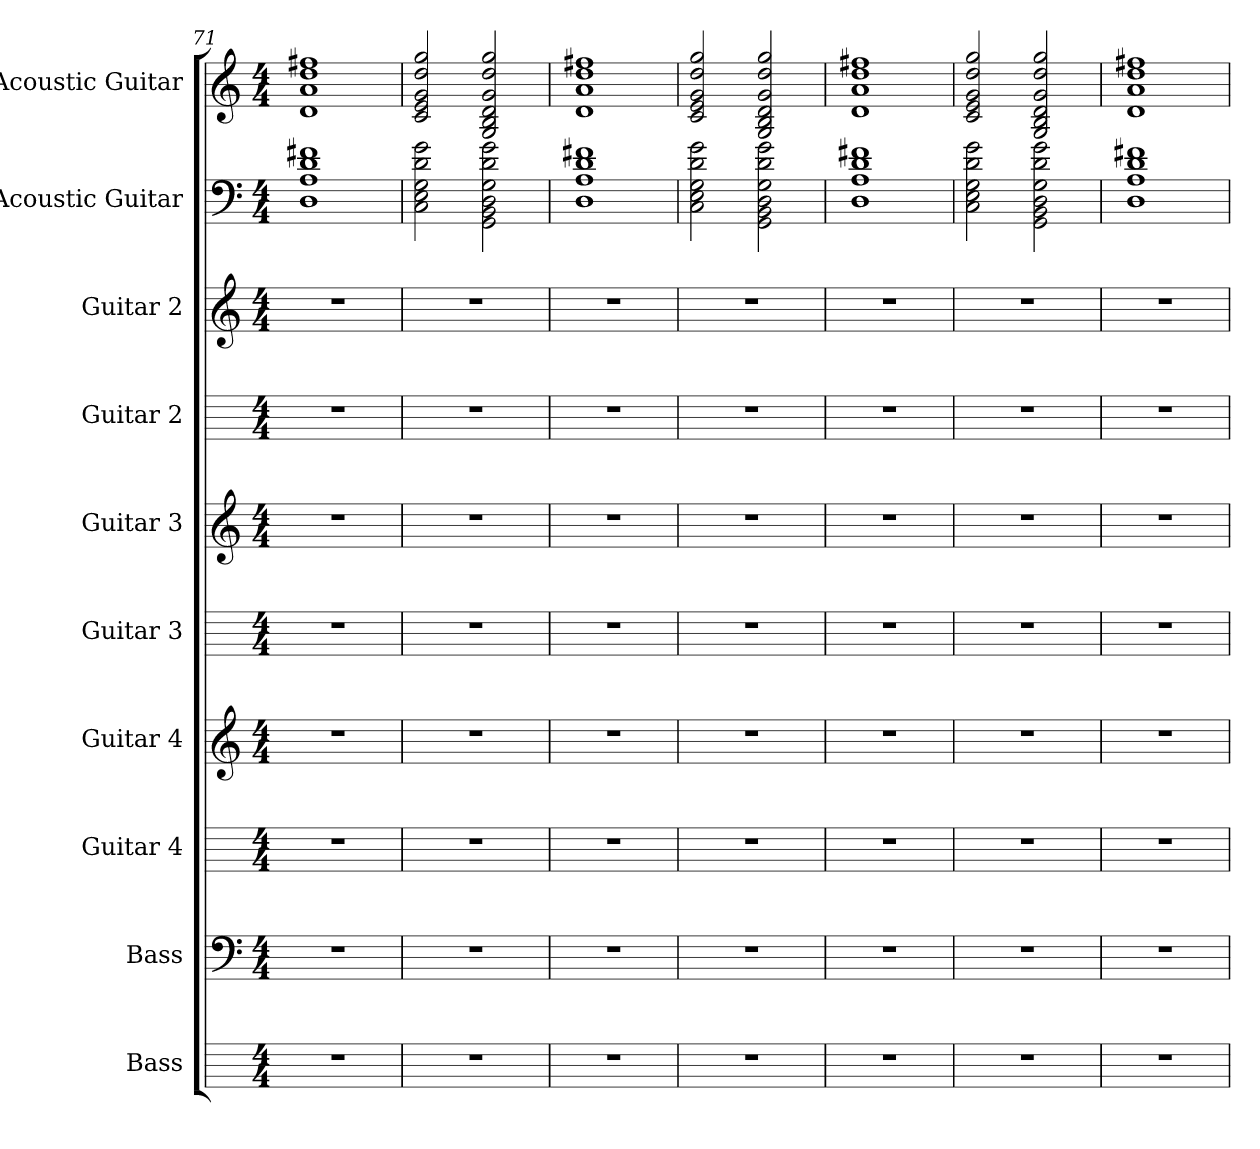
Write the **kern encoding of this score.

**kern	**kern	**kern	**kern	**kern	**kern	**kern	**kern	**kern	**kern
*part10	*part9	*part8	*part7	*part6	*part5	*part4	*part3	*part2	*part1
*staff10	*staff9	*staff8	*staff7	*staff6	*staff5	*staff4	*staff3	*staff2	*staff1
*I"Bass	*I"Bass	*I"Guitar 4	*I"Guitar 4	*I"Guitar 3	*I"Guitar 3	*I"Guitar 2	*I"Guitar 2	*I"Acoustic Guitar	*I"Acoustic Guitar
*	*clefF4	*	*clefG2	*	*clefG2	*	*clefG2	*	*clefG2
*	*ITrd7c12	*	*ITrd7c12	*	*ITrd7c12	*	*ITrd7c12	*	*ITrd7c12
*k[]	*k[]	*k[]	*k[]	*k[]	*k[]	*k[]	*k[]	*k[]	*k[]
*M4/4	*M4/4	*M4/4	*M4/4	*M4/4	*M4/4	*M4/4	*M4/4	*M4/4	*M4/4
=71	=71	=71	=71	=71	=71	=71	=71	=71	=71
1r	1r	1r	1r	1r	1r	1r	1r	1D 1A 1d 1f#X	1D 1A 1d 1f#X
!!LO:PB:g=z
=72	=72	=72	=72	=72	=72	=72	=72	=72	=72
1r	1r	1r	1r	1r	1r	1r	1r	2C\ 2E\ 2G\ 2d\ 2g\	2C/ 2E/ 2G/ 2d/ 2g/
.	.	.	.	.	.	.	.	2GG\ 2BB\ 2D\ 2G\ 2d\ 2g\	2GG/ 2BB/ 2D/ 2G/ 2d/ 2g/
=73	=73	=73	=73	=73	=73	=73	=73	=73	=73
1r	1r	1r	1r	1r	1r	1r	1r	1D 1A 1d 1f#X	1D 1A 1d 1f#X
=74	=74	=74	=74	=74	=74	=74	=74	=74	=74
1r	1r	1r	1r	1r	1r	1r	1r	2C\ 2E\ 2G\ 2d\ 2g\	2C/ 2E/ 2G/ 2d/ 2g/
.	.	.	.	.	.	.	.	2GG\ 2BB\ 2D\ 2G\ 2d\ 2g\	2GG/ 2BB/ 2D/ 2G/ 2d/ 2g/
=75	=75	=75	=75	=75	=75	=75	=75	=75	=75
1r	1r	1r	1r	1r	1r	1r	1r	1D 1A 1d 1f#X	1D 1A 1d 1f#X
=76	=76	=76	=76	=76	=76	=76	=76	=76	=76
1r	1r	1r	1r	1r	1r	1r	1r	2C\ 2E\ 2G\ 2d\ 2g\	2C/ 2E/ 2G/ 2d/ 2g/
.	.	.	.	.	.	.	.	2GG\ 2BB\ 2D\ 2G\ 2d\ 2g\	2GG/ 2BB/ 2D/ 2G/ 2d/ 2g/
=77	=77	=77	=77	=77	=77	=77	=77	=77	=77
1r	1r	1r	1r	1r	1r	1r	1r	1D 1A 1d 1f#X	1D 1A 1d 1f#X
=	=	=	=	=	=	=	=	=	=
*-	*-	*-	*-	*-	*-	*-	*-	*-	*-
